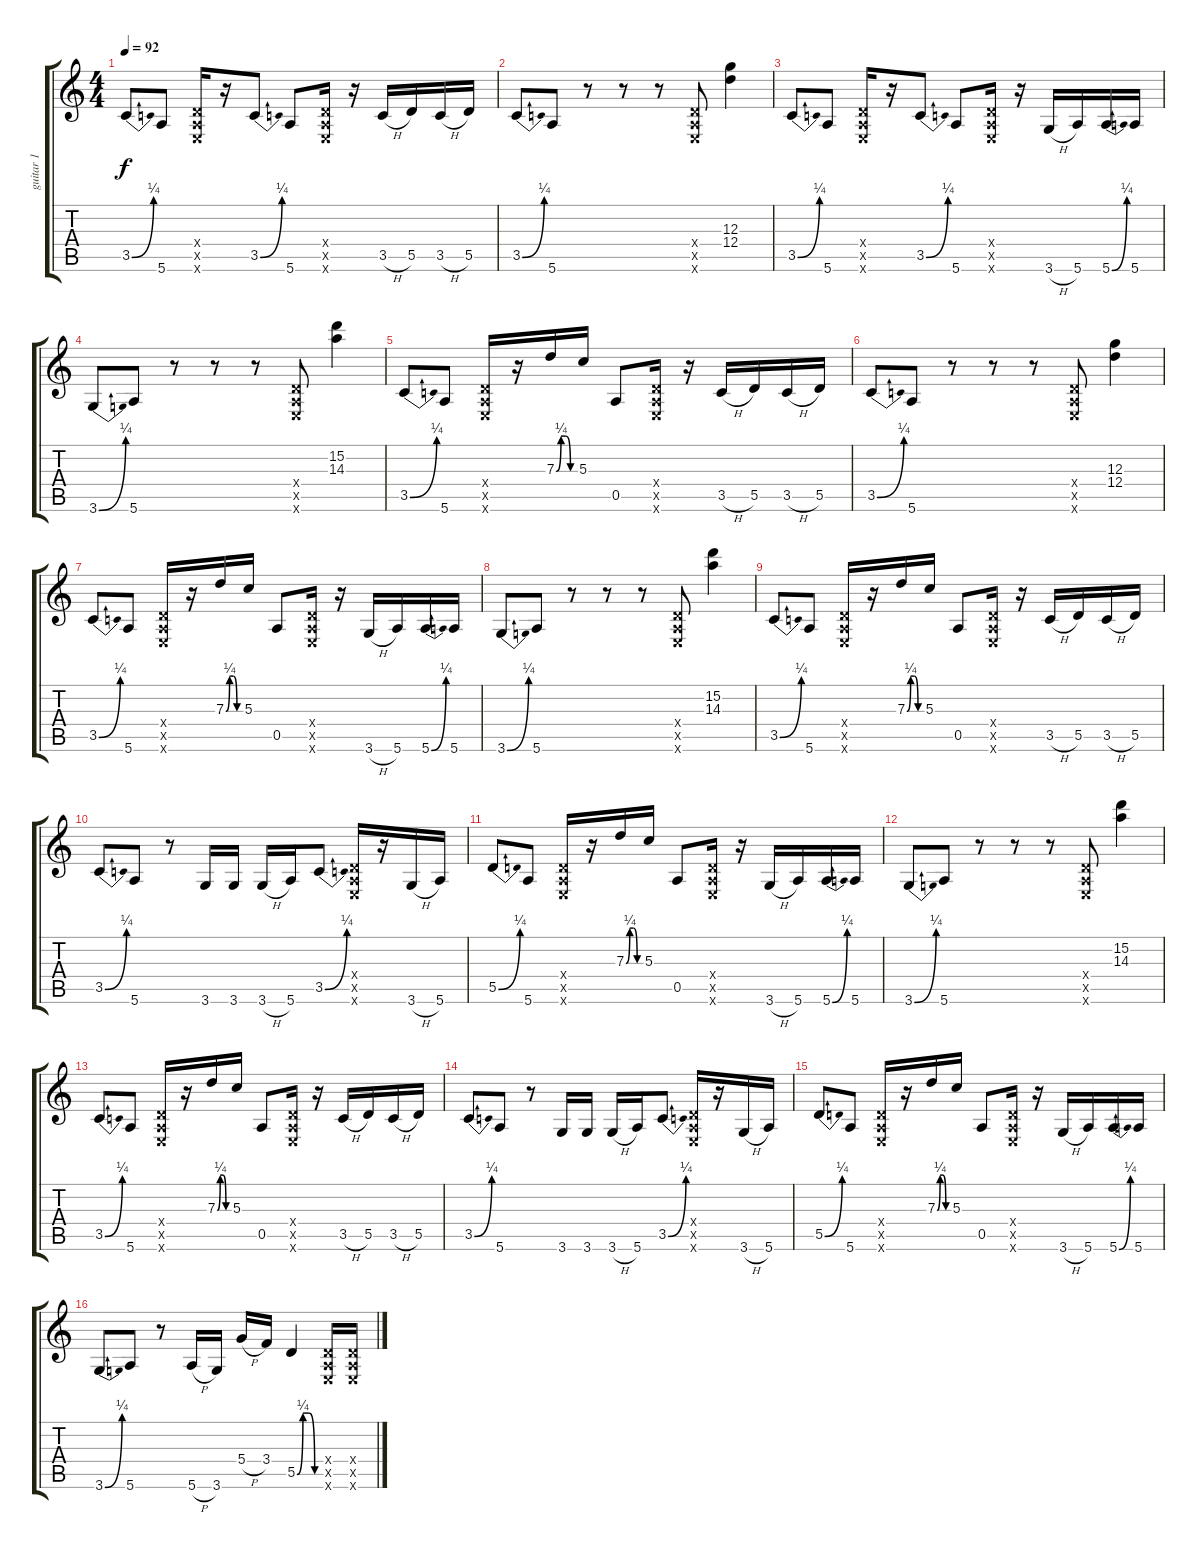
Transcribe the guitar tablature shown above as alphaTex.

\track ("guitar 1" "guitar 1") {instrument overdrivenguitar}
\staff {score tabs}
\tuning (E4 B3 G3 D3 A2 E2) {hide}
\ts (4 4)
\tempo 92
\clef g2
\ks c
3.5{be (bend 0 0 60 1)}.8{dy f} 5.6.8 (0.4{x} 0.5{x} 0.6{x}).16 r.16 3.5{be (bend 0 0 60 1)}.8 5.6.8 (0.4{x} 0.5{x} 0.6{x}).16 r.16 3.5{h}.16 5.5.16 3.5{h}.16 5.5.16 |
3.5{be (bend 0 0 60 1)}.8 5.6.8 r.8 r.8 r.8 (0.4{x} 0.5{x} 0.6{x}).8 (12.3 12.4).4 |
3.5{be (bend 0 0 60 1)}.8 5.6.8 (0.4{x} 0.5{x} 0.6{x}).16 r.16 3.5{be (bend 0 0 60 1)}.8 5.6.8 (0.4{x} 0.5{x} 0.6{x}).16 r.16 3.6{h}.16 5.6.16 5.6{be (bend 0 0 60 1)}.16 5.6.16 |
3.6{be (bend 0 0 60 1)}.8 5.6.8 r.8 r.8 r.8 (0.4{x} 0.5{x} 0.6{x}).8 (15.2 14.3).4 |
3.5{be (bend 0 0 60 1)}.8 5.6.8 (0.4{x} 0.5{x} 0.6{x}).16 r.16 7.3{be (custom 0 0 15 1 30 1 45 0 60 0)}.16 5.3.16 0.5.8 (0.4{x} 0.5{x} 0.6{x}).16 r.16 3.5{h}.16 5.5.16 3.5{h}.16 5.5.16 |
3.5{be (bend 0 0 60 1)}.8 5.6.8 r.8 r.8 r.8 (0.4{x} 0.5{x} 0.6{x}).8 (12.3 12.4).4 |
3.5{be (bend 0 0 60 1)}.8 5.6.8 (0.4{x} 0.5{x} 0.6{x}).16 r.16 7.3{be (custom 0 0 15 1 30 1 45 0 60 0)}.16 5.3.16 0.5.8 (0.4{x} 0.5{x} 0.6{x}).16 r.16 3.6{h}.16 5.6.16 5.6{be (bend 0 0 60 1)}.16 5.6.16 |
3.6{be (bend 0 0 60 1)}.8 5.6.8 r.8 r.8 r.8 (0.4{x} 0.5{x} 0.6{x}).8 (15.2 14.3).4 |
3.5{be (bend 0 0 60 1)}.8 5.6.8 (0.4{x} 0.5{x} 0.6{x}).16 r.16 7.3{be (custom 0 0 15 1 30 1 45 0 60 0)}.16 5.3.16 0.5.8 (0.4{x} 0.5{x} 0.6{x}).16 r.16 3.5{h}.16 5.5.16 3.5{h}.16 5.5.16 |
3.5{be (bend 0 0 60 1)}.8 5.6.8 r.8 3.6.16 3.6.16 3.6{h}.16 5.6.16 3.5{be (bend 0 0 60 1)}.8 (0.4{x} 0.5{x} 0.6{x}).16 r.16 3.6{h}.16 5.6.16 |
5.5{be (bend 0 0 60 1)}.8 5.6.8 (0.4{x} 0.5{x} 0.6{x}).16 r.16 7.3{be (custom 0 0 15 1 30 1 45 0 60 0)}.16 5.3.16 0.5.8 (0.4{x} 0.5{x} 0.6{x}).16 r.16 3.6{h}.16 5.6.16 5.6{be (bend 0 0 60 1)}.16 5.6.16 |
3.6{be (bend 0 0 60 1)}.8 5.6.8 r.8 r.8 r.8 (0.4{x} 0.5{x} 0.6{x}).8 (15.2 14.3).4 |
3.5{be (bend 0 0 60 1)}.8 5.6.8 (0.4{x} 0.5{x} 0.6{x}).16 r.16 7.3{be (custom 0 0 15 1 30 1 45 0 60 0)}.16 5.3.16 0.5.8 (0.4{x} 0.5{x} 0.6{x}).16 r.16 3.5{h}.16 5.5.16 3.5{h}.16 5.5.16 |
3.5{be (bend 0 0 60 1)}.8 5.6.8 r.8 3.6.16 3.6.16 3.6{h}.16 5.6.16 3.5{be (bend 0 0 60 1)}.8 (0.4{x} 0.5{x} 0.6{x}).16 r.16 3.6{h}.16 5.6.16 |
5.5{be (bend 0 0 60 1)}.8 5.6.8 (0.4{x} 0.5{x} 0.6{x}).16 r.16 7.3{be (custom 0 0 15 1 30 1 45 0 60 0)}.16 5.3.16 0.5.8 (0.4{x} 0.5{x} 0.6{x}).16 r.16 3.6{h}.16 5.6.16 5.6{be (bend 0 0 60 1)}.16 5.6.16 |
3.6{be (bend 0 0 60 1)}.8 5.6.8 r.8 5.6{h}.16 3.6.16 5.4{h}.16 3.4.16 5.5{be (custom 0 0 15 1 30 1 45 0 60 0)}.4 (0.4{x} 0.5{x} 0.6{x}).16 (0.4{x} 0.5{x} 0.6{x}).16
